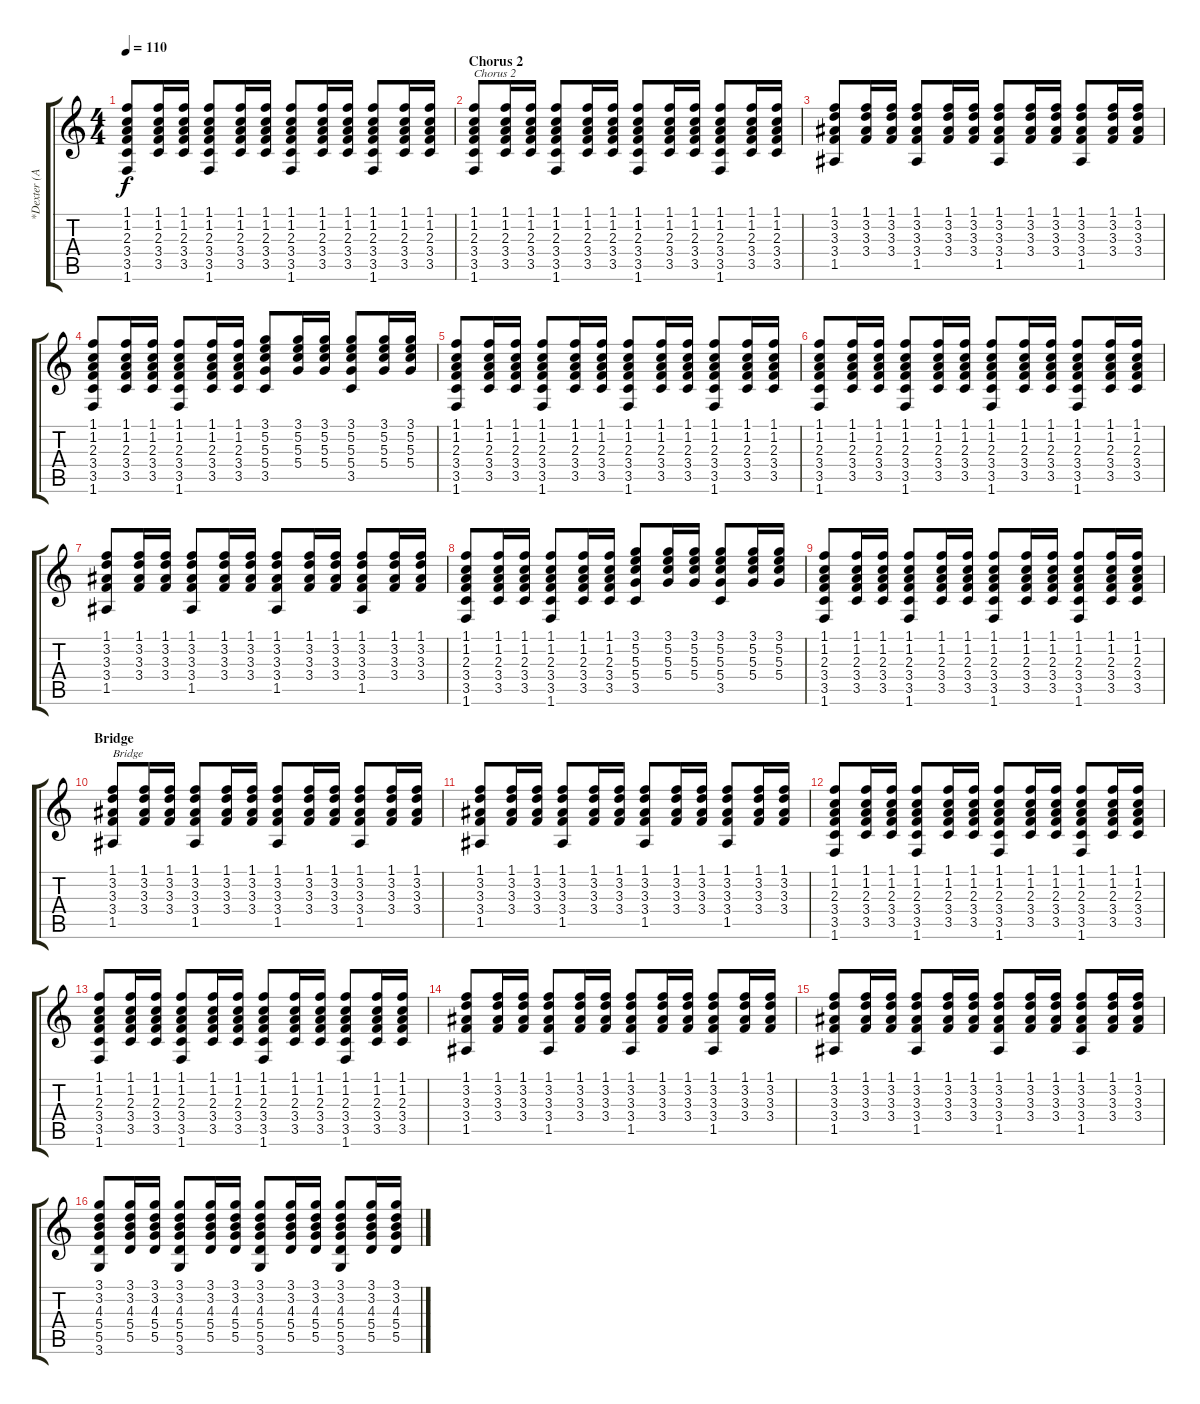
\track ("*Dexter (Acoustic guitar)" "*Dexter (A") {instrument acousticguitarsteel}
\staff {score tabs}
\tuning (E4 B3 G3 D3 A2 E2) {hide}
\ts (4 4)
\tempo 110
\clef g2
\ks c
(1.1 1.2 2.3 3.4 3.5 1.6).8{dy f} (1.1 1.2 2.3 3.4 3.5).16 (1.1 1.2 2.3 3.4 3.5).16 (1.1 1.2 2.3 3.4 3.5 1.6).8 (1.1 1.2 2.3 3.4 3.5).16 (1.1 1.2 2.3 3.4 3.5).16 (1.1 1.2 2.3 3.4 3.5 1.6).8 (1.1 1.2 2.3 3.4 3.5).16 (1.1 1.2 2.3 3.4 3.5).16 (1.1 1.2 2.3 3.4 3.5 1.6).8 (1.1 1.2 2.3 3.4 3.5).16 (1.1 1.2 2.3 3.4 3.5).16 |
\section ("" "Chorus 2")
(1.1 1.2 2.3 3.4 3.5 1.6).8{txt "Chorus 2"} (1.1 1.2 2.3 3.4 3.5).16 (1.1 1.2 2.3 3.4 3.5).16 (1.1 1.2 2.3 3.4 3.5 1.6).8 (1.1 1.2 2.3 3.4 3.5).16 (1.1 1.2 2.3 3.4 3.5).16 (1.1 1.2 2.3 3.4 3.5 1.6).8 (1.1 1.2 2.3 3.4 3.5).16 (1.1 1.2 2.3 3.4 3.5).16 (1.1 1.2 2.3 3.4 3.5 1.6).8 (1.1 1.2 2.3 3.4 3.5).16 (1.1 1.2 2.3 3.4 3.5).16 |
(1.1 3.2 3.3 3.4 1.5).8 (1.1 3.2 3.3 3.4).16 (1.1 3.2 3.3 3.4).16 (1.1 3.2 3.3 3.4 1.5).8 (1.1 3.2 3.3 3.4).16 (1.1 3.2 3.3 3.4).16 (1.1 3.2 3.3 3.4 1.5).8 (1.1 3.2 3.3 3.4).16 (1.1 3.2 3.3 3.4).16 (1.1 3.2 3.3 3.4 1.5).8 (1.1 3.2 3.3 3.4).16 (1.1 3.2 3.3 3.4).16 |
(1.1 1.2 2.3 3.4 3.5 1.6).8 (1.1 1.2 2.3 3.4 3.5).16 (1.1 1.2 2.3 3.4 3.5).16 (1.1 1.2 2.3 3.4 3.5 1.6).8 (1.1 1.2 2.3 3.4 3.5).16 (1.1 1.2 2.3 3.4 3.5).16 (3.1 5.2 5.3 5.4 3.5).8 (3.1 5.2 5.3 5.4).16 (3.1 5.2 5.3 5.4).16 (3.1 5.2 5.3 5.4 3.5).8 (3.1 5.2 5.3 5.4).16 (3.1 5.2 5.3 5.4).16 |
(1.1 1.2 2.3 3.4 3.5 1.6).8 (1.1 1.2 2.3 3.4 3.5).16 (1.1 1.2 2.3 3.4 3.5).16 (1.1 1.2 2.3 3.4 3.5 1.6).8 (1.1 1.2 2.3 3.4 3.5).16 (1.1 1.2 2.3 3.4 3.5).16 (1.1 1.2 2.3 3.4 3.5 1.6).8 (1.1 1.2 2.3 3.4 3.5).16 (1.1 1.2 2.3 3.4 3.5).16 (1.1 1.2 2.3 3.4 3.5 1.6).8 (1.1 1.2 2.3 3.4 3.5).16 (1.1 1.2 2.3 3.4 3.5).16 |
(1.1 1.2 2.3 3.4 3.5 1.6).8 (1.1 1.2 2.3 3.4 3.5).16 (1.1 1.2 2.3 3.4 3.5).16 (1.1 1.2 2.3 3.4 3.5 1.6).8 (1.1 1.2 2.3 3.4 3.5).16 (1.1 1.2 2.3 3.4 3.5).16 (1.1 1.2 2.3 3.4 3.5 1.6).8 (1.1 1.2 2.3 3.4 3.5).16 (1.1 1.2 2.3 3.4 3.5).16 (1.1 1.2 2.3 3.4 3.5 1.6).8 (1.1 1.2 2.3 3.4 3.5).16 (1.1 1.2 2.3 3.4 3.5).16 |
(1.1 3.2 3.3 3.4 1.5).8 (1.1 3.2 3.3 3.4).16 (1.1 3.2 3.3 3.4).16 (1.1 3.2 3.3 3.4 1.5).8 (1.1 3.2 3.3 3.4).16 (1.1 3.2 3.3 3.4).16 (1.1 3.2 3.3 3.4 1.5).8 (1.1 3.2 3.3 3.4).16 (1.1 3.2 3.3 3.4).16 (1.1 3.2 3.3 3.4 1.5).8 (1.1 3.2 3.3 3.4).16 (1.1 3.2 3.3 3.4).16 |
(1.1 1.2 2.3 3.4 3.5 1.6).8 (1.1 1.2 2.3 3.4 3.5).16 (1.1 1.2 2.3 3.4 3.5).16 (1.1 1.2 2.3 3.4 3.5 1.6).8 (1.1 1.2 2.3 3.4 3.5).16 (1.1 1.2 2.3 3.4 3.5).16 (3.1 5.2 5.3 5.4 3.5).8 (3.1 5.2 5.3 5.4).16 (3.1 5.2 5.3 5.4).16 (3.1 5.2 5.3 5.4 3.5).8 (3.1 5.2 5.3 5.4).16 (3.1 5.2 5.3 5.4).16 |
(1.1 1.2 2.3 3.4 3.5 1.6).8 (1.1 1.2 2.3 3.4 3.5).16 (1.1 1.2 2.3 3.4 3.5).16 (1.1 1.2 2.3 3.4 3.5 1.6).8 (1.1 1.2 2.3 3.4 3.5).16 (1.1 1.2 2.3 3.4 3.5).16 (1.1 1.2 2.3 3.4 3.5 1.6).8 (1.1 1.2 2.3 3.4 3.5).16 (1.1 1.2 2.3 3.4 3.5).16 (1.1 1.2 2.3 3.4 3.5 1.6).8 (1.1 1.2 2.3 3.4 3.5).16 (1.1 1.2 2.3 3.4 3.5).16 |
\section ("" "Bridge")
(1.1 3.2 3.3 3.4 1.5).8{txt "Bridge"} (1.1 3.2 3.3 3.4).16 (1.1 3.2 3.3 3.4).16 (1.1 3.2 3.3 3.4 1.5).8 (1.1 3.2 3.3 3.4).16 (1.1 3.2 3.3 3.4).16 (1.1 3.2 3.3 3.4 1.5).8 (1.1 3.2 3.3 3.4).16 (1.1 3.2 3.3 3.4).16 (1.1 3.2 3.3 3.4 1.5).8 (1.1 3.2 3.3 3.4).16 (1.1 3.2 3.3 3.4).16 |
(1.1 3.2 3.3 3.4 1.5).8 (1.1 3.2 3.3 3.4).16 (1.1 3.2 3.3 3.4).16 (1.1 3.2 3.3 3.4 1.5).8 (1.1 3.2 3.3 3.4).16 (1.1 3.2 3.3 3.4).16 (1.1 3.2 3.3 3.4 1.5).8 (1.1 3.2 3.3 3.4).16 (1.1 3.2 3.3 3.4).16 (1.1 3.2 3.3 3.4 1.5).8 (1.1 3.2 3.3 3.4).16 (1.1 3.2 3.3 3.4).16 |
(1.1 1.2 2.3 3.4 3.5 1.6).8 (1.1 1.2 2.3 3.4 3.5).16 (1.1 1.2 2.3 3.4 3.5).16 (1.1 1.2 2.3 3.4 3.5 1.6).8 (1.1 1.2 2.3 3.4 3.5).16 (1.1 1.2 2.3 3.4 3.5).16 (1.1 1.2 2.3 3.4 3.5 1.6).8 (1.1 1.2 2.3 3.4 3.5).16 (1.1 1.2 2.3 3.4 3.5).16 (1.1 1.2 2.3 3.4 3.5 1.6).8 (1.1 1.2 2.3 3.4 3.5).16 (1.1 1.2 2.3 3.4 3.5).16 |
(1.1 1.2 2.3 3.4 3.5 1.6).8 (1.1 1.2 2.3 3.4 3.5).16 (1.1 1.2 2.3 3.4 3.5).16 (1.1 1.2 2.3 3.4 3.5 1.6).8 (1.1 1.2 2.3 3.4 3.5).16 (1.1 1.2 2.3 3.4 3.5).16 (1.1 1.2 2.3 3.4 3.5 1.6).8 (1.1 1.2 2.3 3.4 3.5).16 (1.1 1.2 2.3 3.4 3.5).16 (1.1 1.2 2.3 3.4 3.5 1.6).8 (1.1 1.2 2.3 3.4 3.5).16 (1.1 1.2 2.3 3.4 3.5).16 |
(1.1 3.2 3.3 3.4 1.5).8 (1.1 3.2 3.3 3.4).16 (1.1 3.2 3.3 3.4).16 (1.1 3.2 3.3 3.4 1.5).8 (1.1 3.2 3.3 3.4).16 (1.1 3.2 3.3 3.4).16 (1.1 3.2 3.3 3.4 1.5).8 (1.1 3.2 3.3 3.4).16 (1.1 3.2 3.3 3.4).16 (1.1 3.2 3.3 3.4 1.5).8 (1.1 3.2 3.3 3.4).16 (1.1 3.2 3.3 3.4).16 |
(1.1 3.2 3.3 3.4 1.5).8 (1.1 3.2 3.3 3.4).16 (1.1 3.2 3.3 3.4).16 (1.1 3.2 3.3 3.4 1.5).8 (1.1 3.2 3.3 3.4).16 (1.1 3.2 3.3 3.4).16 (1.1 3.2 3.3 3.4 1.5).8 (1.1 3.2 3.3 3.4).16 (1.1 3.2 3.3 3.4).16 (1.1 3.2 3.3 3.4 1.5).8 (1.1 3.2 3.3 3.4).16 (1.1 3.2 3.3 3.4).16 |
(3.1 3.2 4.3 5.4 5.5 3.6).8 (3.1 3.2 4.3 5.4 5.5).16 (3.1 3.2 4.3 5.4 5.5).16 (3.1 3.2 4.3 5.4 5.5 3.6).8 (3.1 3.2 4.3 5.4 5.5).16 (3.1 3.2 4.3 5.4 5.5).16 (3.1 3.2 4.3 5.4 5.5 3.6).8 (3.1 3.2 4.3 5.4 5.5).16 (3.1 3.2 4.3 5.4 5.5).16 (3.1 3.2 4.3 5.4 5.5 3.6).8 (3.1 3.2 4.3 5.4 5.5).16 (3.1 3.2 4.3 5.4 5.5).16
